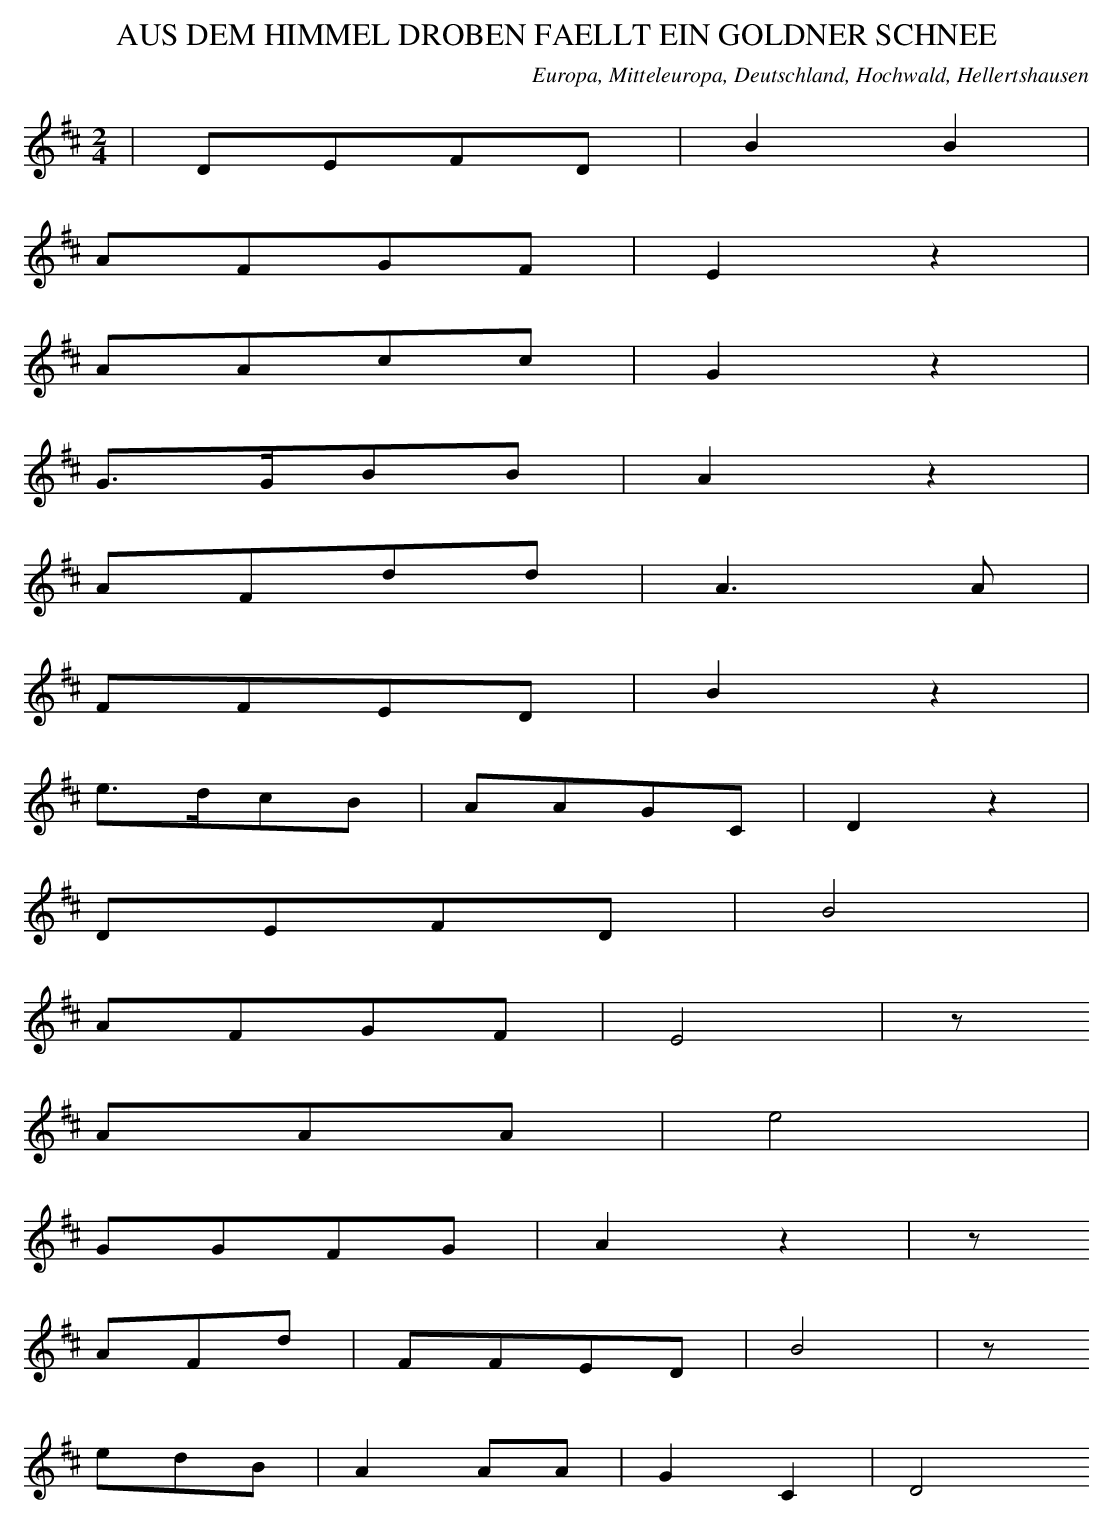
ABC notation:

X:1
T: AUS DEM HIMMEL DROBEN FAELLT EIN GOLDNER SCHNEE
O: Europa, Mitteleuropa, Deutschland, Hochwald, Hellertshausen
M: 2/4
L: 1/16
K: D
 | D2E2F2D2 | B4B4 |
A2F2G2F2 | E4z4 |
A2A2c2c2 | G4z4 |
G3GB2B2 | A4z4 |
A2F2d2d2 | A6A2 |
F2F2E2D2 | B4z4 |
e3dc2B2 | A2A2G2C2 | D4z4 |
D2E2F2D2 | B8 |
A2F2G2F2 | E8 | z2
A2A2A2 | e8 |
G2G2F2G2 | A4z4 | z2
A2F2d2 | F2F2E2D2 | B8 | z2
e2d2B2 | A4A2A2 | G4C4 | D8
